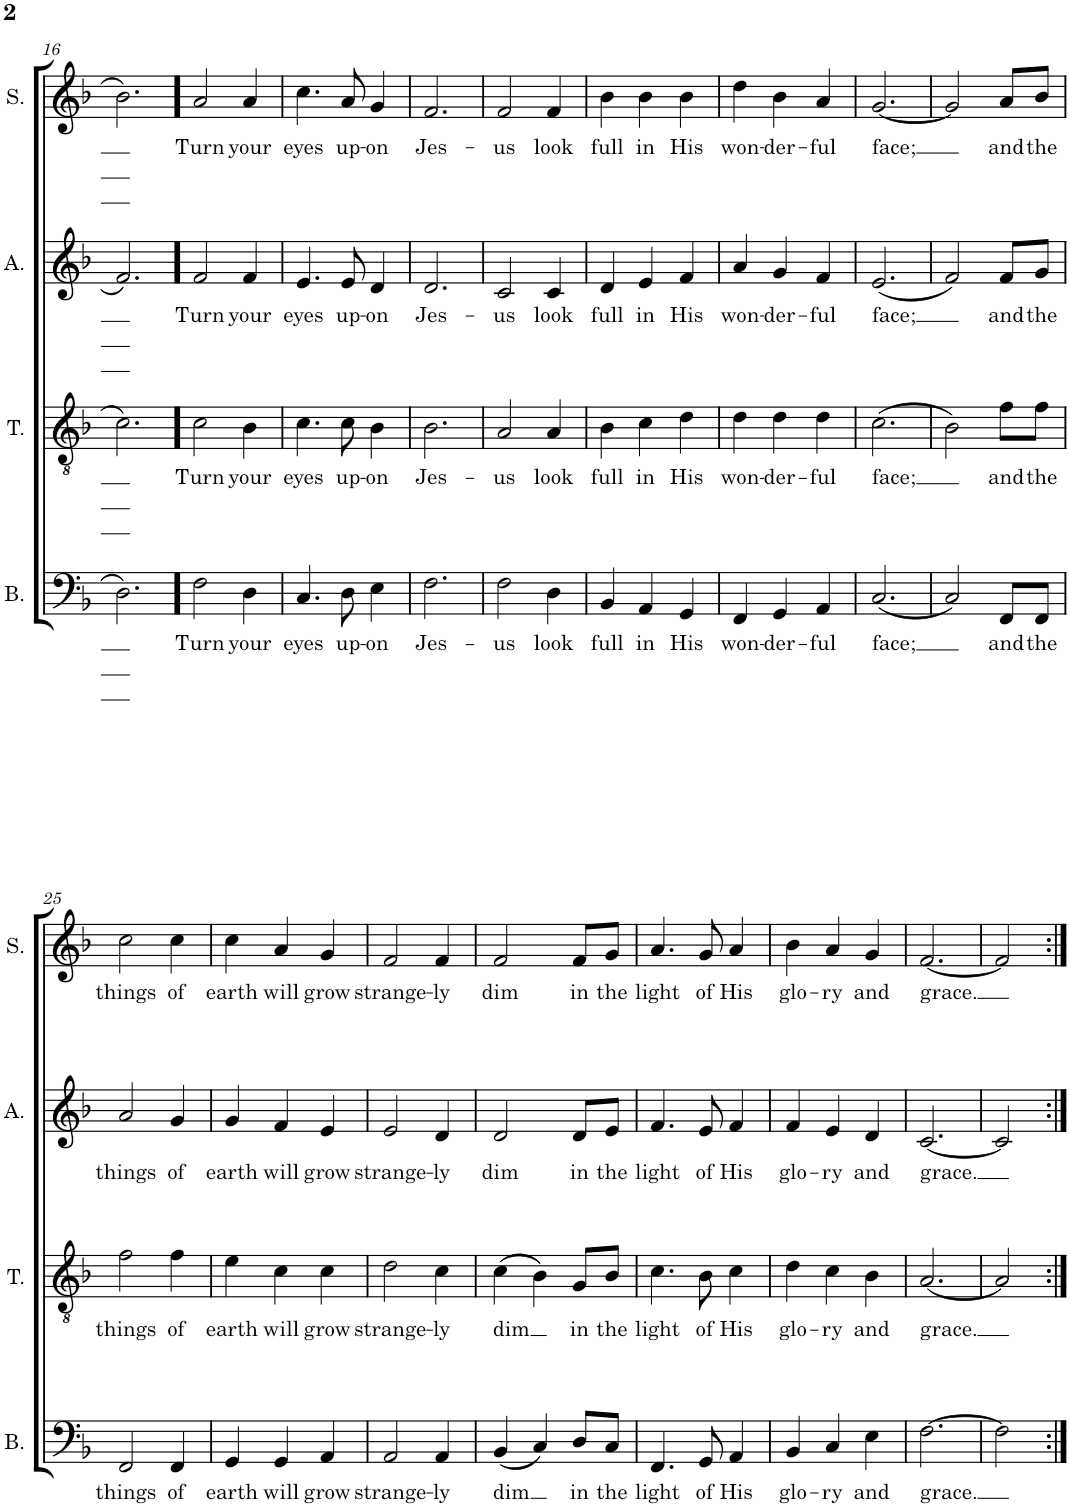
**kern	**text	**kern	**text	**kern	**text	**kern	**text
*part4	*part4	*part3	*part3	*part2	*part2	*part1	*part1
*staff4	*staff4	*staff3	*staff3	*staff2	*staff2	*staff1	*staff1
*I"Bass	*	*I"Tenor	*	*I"Alto	*	*I"Soprano	*
*I'B.	*	*I'T.	*	*I'A.	*	*I'S.	*
!!LO:PB:g=z
*clefF4	*	*clefGv2	*	*clefG2	*	*clefG2	*
*k[b-]	*	*k[b-]	*	*k[b-]	*	*k[b-]	*
*M3/4	*	*M3/4	*	*M3/4	*	*M3/4	*
=16	=16	=16	=16	=16	=16	=16	=16
2.D\	.	2.c\	.	2.f/	.	2.b-\	.
=17!	=17!	=17!	=17!	=17!	=17!	=17!	=17!
!	!LO:LY:b	!	!LO:LY:b	!	!LO:LY:b	!	!LO:LY:b
2F\	Turn	2c\	Turn	2f/	Turn	2a/	Turn
!	!LO:LY:b	!	!LO:LY:b	!	!LO:LY:b	!	!LO:LY:b
4D\	your	4B-\	your	4f/	your	4a/	your
=18	=18	=18	=18	=18	=18	=18	=18
!	!LO:LY:b	!	!LO:LY:b	!	!LO:LY:b	!	!LO:LY:b
4.C/	eyes	4.c\	eyes	4.e/	eyes	4.cc\	eyes
!	!LO:LY:b	!	!LO:LY:b	!	!LO:LY:b	!	!LO:LY:b
8D\	up-	8c\	up-	8e/	up-	8a/	up-
!	!LO:LY:b	!	!LO:LY:b	!	!LO:LY:b	!	!LO:LY:b
4E\	-on	4B-\	-on	4d/	-on	4g/	-on
=19	=19	=19	=19	=19	=19	=19	=19
!	!LO:LY:b	!	!LO:LY:b	!	!LO:LY:b	!	!LO:LY:b
2.F\	Jes-	2.B-\	Jes-	2.d/	Jes-	2.f/	Jes-
=20	=20	=20	=20	=20	=20	=20	=20
!	!LO:LY:b	!	!LO:LY:b	!	!LO:LY:b	!	!LO:LY:b
2F\	-us	2A/	-us	2c/	-us	2f/	-us
!	!LO:LY:b	!	!LO:LY:b	!	!LO:LY:b	!	!LO:LY:b
4D\	look	4A/	look	4c/	look	4f/	look
=21	=21	=21	=21	=21	=21	=21	=21
!	!LO:LY:b	!	!LO:LY:b	!	!LO:LY:b	!	!LO:LY:b
4BB-/	full	4B-\	full	4d/	full	4b-\	full
!	!LO:LY:b	!	!LO:LY:b	!	!LO:LY:b	!	!LO:LY:b
4AA/	in	4c\	in	4e/	in	4b-\	in
!	!LO:LY:b	!	!LO:LY:b	!	!LO:LY:b	!	!LO:LY:b
4GG/	His	4d\	His	4f/	His	4b-\	His
=22	=22	=22	=22	=22	=22	=22	=22
!	!LO:LY:b	!	!LO:LY:b	!	!LO:LY:b	!	!LO:LY:b
4FF/	won-	4d\	won-	4a/	won-	4dd\	won-
!	!LO:LY:b	!	!LO:LY:b	!	!LO:LY:b	!	!LO:LY:b
4GG/	-der-	4d\	-der-	4g/	-der-	4b-\	-der-
!	!LO:LY:b	!	!LO:LY:b	!	!LO:LY:b	!	!LO:LY:b
4AA/	-ful	4d\	-ful	4f/	-ful	4a/	-ful
=23	=23	=23	=23	=23	=23	=23	=23
!	!LO:LY:b	!	!LO:LY:b	!	!LO:LY:b	!	!LO:LY:b
(2.C/	face;	(2.c\	face;	(2.e/	face;	[2.g/	face;
=24	=24	=24	=24	=24	=24	=24	=24
2C/)	.	2B-\)	.	2f/)	.	2g/]	.
!	!LO:LY:b	!	!LO:LY:b	!	!LO:LY:b	!	!LO:LY:b
8FF/L	and	8f\L	and	8f/L	and	8a/L	and
!	!LO:LY:b	!	!LO:LY:b	!	!LO:LY:b	!	!LO:LY:b
8FF/J	the	8f\J	the	8g/J	the	8b-/J	the
!!LO:LB:g=z
=25	=25	=25	=25	=25	=25	=25	=25
!	!LO:LY:b	!	!LO:LY:b	!	!LO:LY:b	!	!LO:LY:b
2FF/	things	2f\	things	2a/	things	2cc\	things
!	!LO:LY:b	!	!LO:LY:b	!	!LO:LY:b	!	!LO:LY:b
4FF/	of	4f\	of	4g/	of	4cc\	of
=26	=26	=26	=26	=26	=26	=26	=26
!	!LO:LY:b	!	!LO:LY:b	!	!LO:LY:b	!	!LO:LY:b
4GG/	earth	4e\	earth	4g/	earth	4cc\	earth
!	!LO:LY:b	!	!LO:LY:b	!	!LO:LY:b	!	!LO:LY:b
4GG/	will	4c\	will	4f/	will	4a/	will
!	!LO:LY:b	!	!LO:LY:b	!	!LO:LY:b	!	!LO:LY:b
4AA/	grow	4c\	grow	4e/	grow	4g/	grow
=27	=27	=27	=27	=27	=27	=27	=27
!	!LO:LY:b	!	!LO:LY:b	!	!LO:LY:b	!	!LO:LY:b
2AA/	strange-	2d\	strange-	2e/	strange-	2f/	strange-
!	!LO:LY:b	!	!LO:LY:b	!	!LO:LY:b	!	!LO:LY:b
4AA/	-ly	4c\	-ly	4d/	-ly	4f/	-ly
=28	=28	=28	=28	=28	=28	=28	=28
!	!LO:LY:b	!	!LO:LY:b	!	!LO:LY:b	!	!LO:LY:b
(4BB-/	dim	(4c\	dim	2d/	dim	2f/	dim
4C/)	.	4B-\)	.	.	.	.	.
!	!LO:LY:b	!	!LO:LY:b	!	!LO:LY:b	!	!LO:LY:b
8D/L	in	8G/L	in	8d/L	in	8f/L	in
!	!LO:LY:b	!	!LO:LY:b	!	!LO:LY:b	!	!LO:LY:b
8C/J	the	8B-/J	the	8e/J	the	8g/J	the
=29	=29	=29	=29	=29	=29	=29	=29
!	!LO:LY:b	!	!LO:LY:b	!	!LO:LY:b	!	!LO:LY:b
4.FF/	light	4.c\	light	4.f/	light	4.a/	light
!	!LO:LY:b	!	!LO:LY:b	!	!LO:LY:b	!	!LO:LY:b
8GG/	of	8B-\	of	8e/	of	8g/	of
!	!LO:LY:b	!	!LO:LY:b	!	!LO:LY:b	!	!LO:LY:b
4AA/	His	4c\	His	4f/	His	4a/	His
=30	=30	=30	=30	=30	=30	=30	=30
!	!LO:LY:b	!	!LO:LY:b	!	!LO:LY:b	!	!LO:LY:b
4BB-/	glo-	4d\	glo-	4f/	glo-	4b-\	glo-
!	!LO:LY:b	!	!LO:LY:b	!	!LO:LY:b	!	!LO:LY:b
4C/	-ry	4c\	-ry	4e/	-ry	4a/	-ry
!	!LO:LY:b	!	!LO:LY:b	!	!LO:LY:b	!	!LO:LY:b
4E\	and	4B-\	and	4d/	and	4g/	and
=31	=31	=31	=31	=31	=31	=31	=31
!	!LO:LY:b	!	!LO:LY:b	!	!LO:LY:b	!	!LO:LY:b
[2.F\	grace.	[2.A/	grace.	[2.c/	grace.	[2.f/	grace.
=32	=32	=32	=32	=32	=32	=32	=32
2F\]	.	2A/]	.	2c/]	.	2f/]	.
=:|!	=:|!	=:|!	=:|!	=:|!	=:|!	=:|!	=:|!
*-	*-	*-	*-	*-	*-	*-	*-
